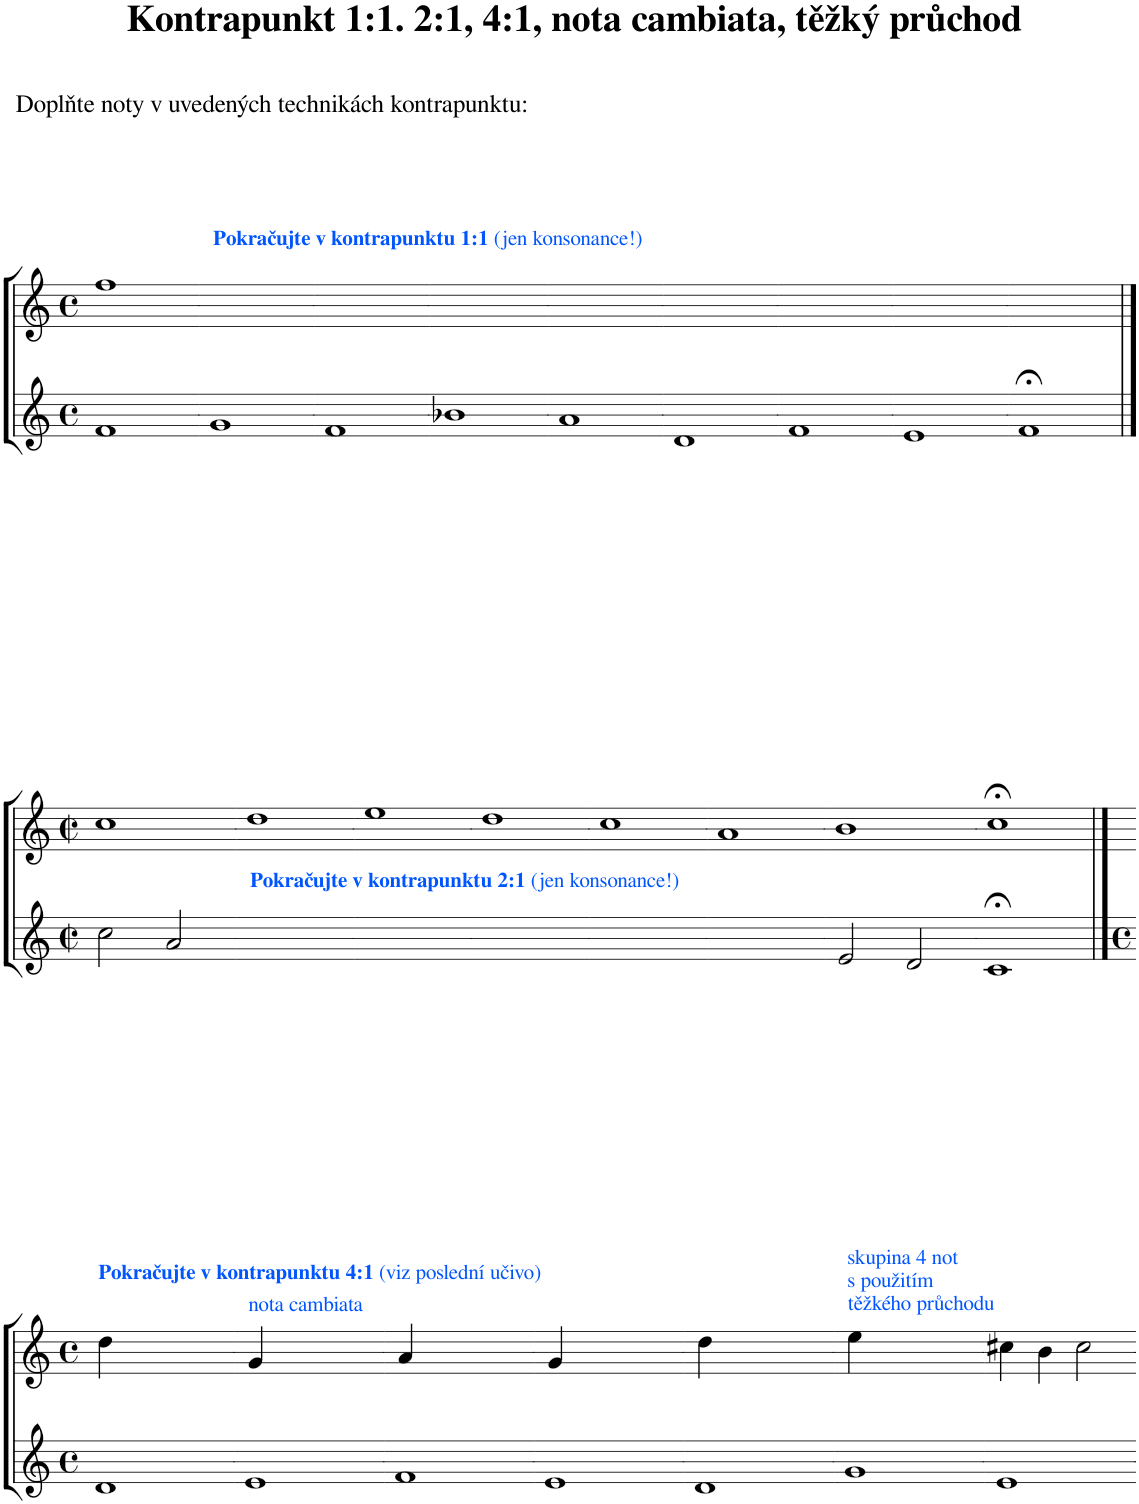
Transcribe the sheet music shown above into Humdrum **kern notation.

**kern	**kern
*part2	*part1
*staff2	*staff1
*I"Alt	*I"Alt
*clefG2	*clefG2
*k[]	*k[]
*M4/4	*M4/4
*met(c)	*met(c)
=1	=1
1f	1ff
=2	=2
!	!LO:TX:a:B:color=#0055FF:t=Pokračujte v kontrapunktu 1&colon;1
!	!LO:TX:a:t=(jen konsonance!)
1g	1ryy
=3	=3
1f	1ryy
=4	=4
1b-X	1ryy
=5	=5
1a	1ryy
=6	=6
1d	1ryy
=7	=7
1f	1ryy
=8	=8
1e	1ryy
=9	=9
1f;<	1ryy
!!LO:LB:g=z
==10	==10
*k[]	*k[]
*M2/2	*M2/2
*met(c|)	*met(c|)
2cc\	1cc
2a/	.
=11	=11
!LO:TX:a:B:color=#0055FF:t=Pokračujte v kontrapunktu 2&colon;1	!
!LO:TX:a:t=(jen konsonance!)	!
1ryy	1dd
=12	=12
1ryy	1ee
=13	=13
1ryy	1dd
=14	=14
1ryy	1cc
=15	=15
1ryy	1a
=16	=16
2e/	1b
2d/	.
=17	=17
*k[]	*k[]
1c;<	1cc;<
!!LO:LB:g=z
==18	==18
*M4/4	*M4/4
*met(c)	*met(c)
!	!LO:TX:a:B:color=#0055FF:t=Pokračujte v kontrapunktu 4&colon;1
!	!LO:TX:a:t=(viz poslední učivo)
1d	4dd\
.	2ryy
.	4ryy
=19	=19
!	!LO:TX:a:color=#0055FF:t=nota cambiata
1e	4g/
.	2ryy
.	4ryy
=20	=20
1f	4a/
.	2ryy
.	4ryy
=21	=21
1e	4g/
.	2ryy
.	4ryy
=22	=22
1d	4dd\
.	2ryy
.	4ryy
=23	=23
!	!LO:TX:a:color=#0055FF:t=skupina 4 not
!	!LO:TX:a:t=s použitím
!	!LO:TX:a:t=těžkého průchodu
1g	4ee\
.	2ryy
.	4ryy
=24	=24
1e	4cc#X\
.	4b\
.	2cc#\
=	=
*-	*-
